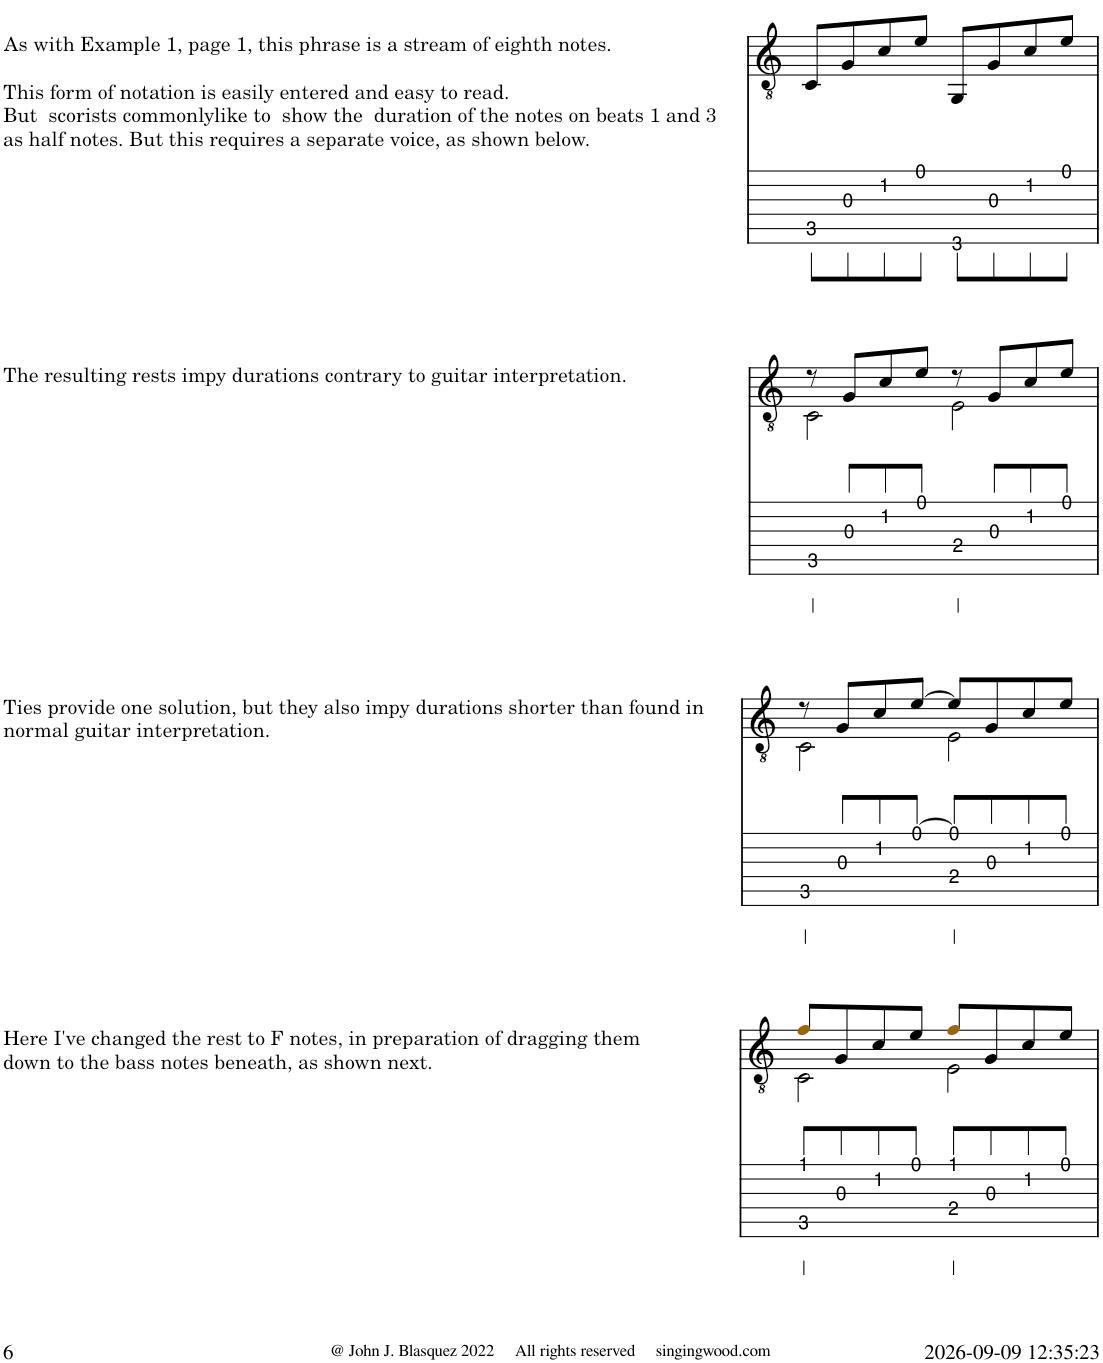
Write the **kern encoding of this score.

**kern	**kern
*part1	*part1
*staff2	*staff1
*I"Guitar	*
!!LO:PB:g=z
*	*clefGv2
*k[]	*k[]
*M4/4	*M4/4
=20	=20
8C\L	8C/L
8G\	8G/
8c\	8c/
8e\J	8e/J
8GG\L	8GG/L
8G\	8G/
8c\	8c/
8e\J	8e/J
!!LO:LB:g=z
=21	=21
*^	*^
8r	2C\	8r	2C\
8G/L	.	8G/L	.
8c/	.	8c/	.
8e/J	.	8e/J	.
8r	2E\	8r	2E\
8G/L	.	8G/L	.
8c/	.	8c/	.
8e/J	.	8e/J	.
!!LO:LB:g=z	!!
=22	=22	=22	=22
8r	2C\	8r	2C\
8G/L	.	8G/L	.
8c/	.	8c/	.
[8e/J	.	[8e/J	.
8e/L]	2E\	8e/L]	2E\
8G/	.	8G/	.
8c/	.	8c/	.
8e/J	.	8e/J	.
!!LO:LB:g=z	!!
=23	=23	=23	=23
8f/L	2C\	8fi/L	2C\
8G/	.	8G/	.
8c/	.	8c/	.
8e/J	.	8e/J	.
8f/L	2E\	8fi/L	2E\
8G/	.	8G/	.
8c/	.	8c/	.
8e/J	.	8e/J	.
*v	*v	*	*
*	*v	*v
=	=
*-	*-
